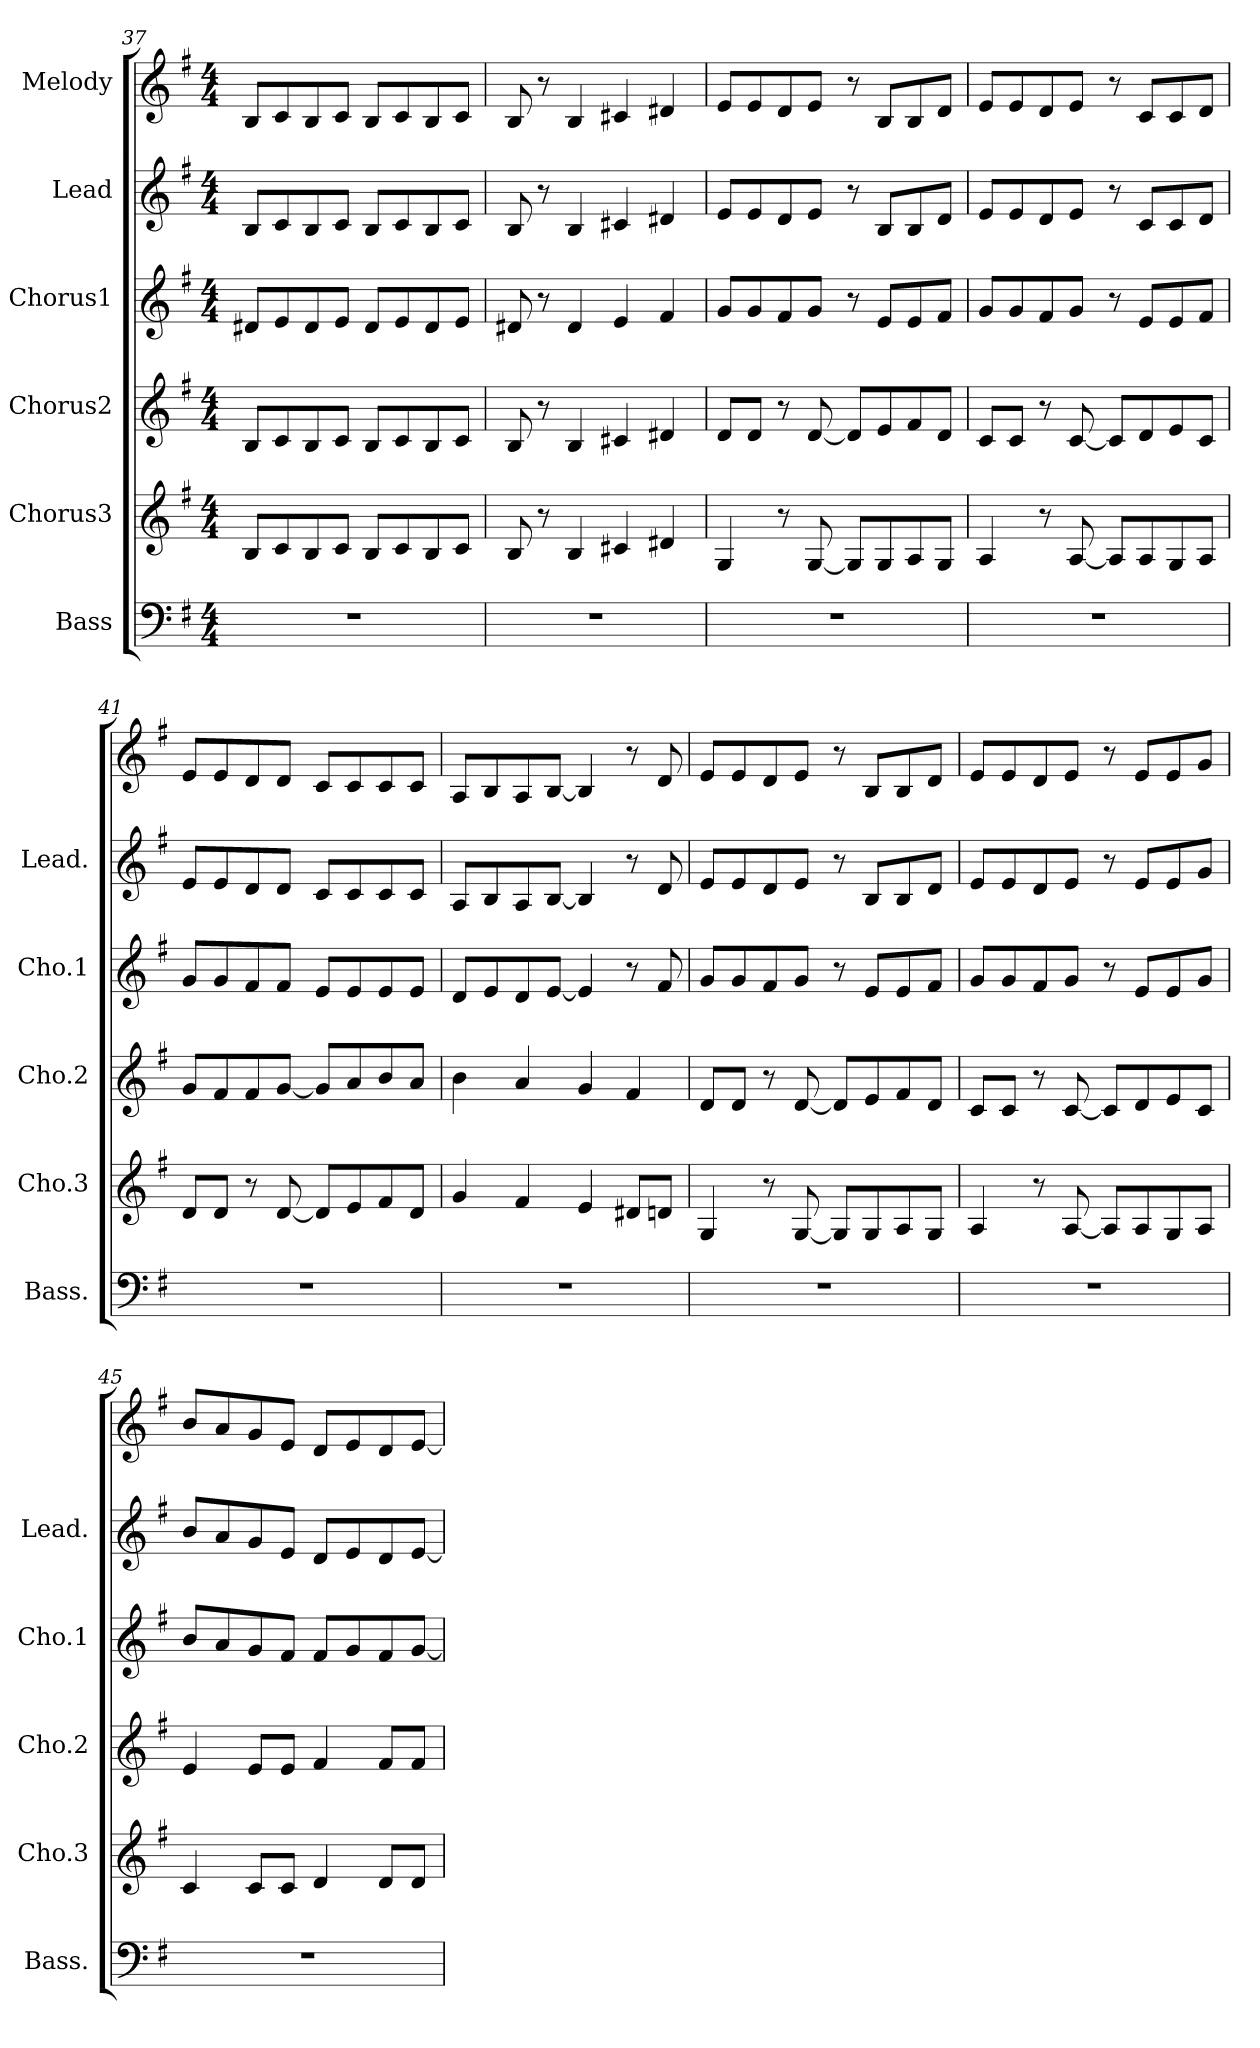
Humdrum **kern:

**kern	**kern	**kern	**kern	**kern	**kern
*part6	*part5	*part4	*part3	*part2	*part1
*staff6	*staff5	*staff4	*staff3	*staff2	*staff1
*I"Bass	*I"Chorus3	*I"Chorus2	*I"Chorus1	*I"Lead	*I"Melody
*I'Bass.	*I'Cho.3	*I'Cho.2	*I'Cho.1	*I'Lead.	*
*clefF4	*clefG2	*clefG2	*clefG2	*clefG2	*clefG2
*k[f#]	*k[f#]	*k[f#]	*k[f#]	*k[f#]	*k[f#]
*M4/4	*M4/4	*M4/4	*M4/4	*M4/4	*M4/4
=37	=37	=37	=37	=37	=37
1r	8BL	8BL	8d#XL	8BL	8BL
.	8c	8c	8e	8c	8c
.	8B	8B	8d#	8B	8B
.	8cJ	8cJ	8eJ	8cJ	8cJ
.	8BL	8BL	8d#L	8BL	8BL
.	8c	8c	8e	8c	8c
.	8B	8B	8d#	8B	8B
.	8cJ	8cJ	8eJ	8cJ	8cJ
=38	=38	=38	=38	=38	=38
1r	8B	8B	8d#X	8B	8B
.	8r	8r	8r	8r	8r
.	4B	4B	4d#	4B	4B
.	4c#X	4c#X	4e	4c#X	4c#X
.	4d#X	4d#X	4f#	4d#X	4d#X
=39	=39	=39	=39	=39	=39
1r	4G	8dL	8gL	8eL	8eL
.	.	8dJ	8g	8e	8e
.	8r	8r	8f#	8d	8d
.	[8G	[8d	8gJ	8eJ	8eJ
.	8GL]	8dL]	8r	8r	8r
.	8G	8e	8eL	8BL	8BL
.	8A	8f#	8e	8B	8B
.	8GJ	8dJ	8f#J	8dJ	8dJ
=40	=40	=40	=40	=40	=40
1r	4A	8cL	8gL	8eL	8eL
.	.	8cJ	8g	8e	8e
.	8r	8r	8f#	8d	8d
.	[8A	[8c	8gJ	8eJ	8eJ
.	8AL]	8cL]	8r	8r	8r
.	8A	8d	8eL	8cL	8cL
.	8G	8e	8e	8c	8c
.	8AJ	8cJ	8f#J	8dJ	8dJ
=41	=41	=41	=41	=41	=41
1r	8dL	8gL	8gL	8eL	8eL
.	8dJ	8f#	8g	8e	8e
.	8r	8f#	8f#	8d	8d
.	[8d	[8gJ	8f#J	8dJ	8dJ
.	8dL]	8gL]	8eL	8cL	8cL
.	8e	8a	8e	8c	8c
.	8f#	8b	8e	8c	8c
.	8dJ	8aJ	8eJ	8cJ	8cJ
=42	=42	=42	=42	=42	=42
1r	4g	4b	8dL	8AL	8AL
.	.	.	8e	8B	8B
.	4f#	4a	8d	8A	8A
.	.	.	[8eJ	[8BJ	[8BJ
.	4e	4g	4e]	4B]	4B]
.	8d#XL	4f#	8r	8r	8r
.	8dnJ	.	8f#	8d	8d
=43	=43	=43	=43	=43	=43
1r	4G	8dL	8gL	8eL	8eL
.	.	8dJ	8g	8e	8e
.	8r	8r	8f#	8d	8d
.	[8G	[8d	8gJ	8eJ	8eJ
.	8GL]	8dL]	8r	8r	8r
.	8G	8e	8eL	8BL	8BL
.	8A	8f#	8e	8B	8B
.	8GJ	8dJ	8f#J	8dJ	8dJ
=44	=44	=44	=44	=44	=44
1r	4A	8cL	8gL	8eL	8eL
.	.	8cJ	8g	8e	8e
.	8r	8r	8f#	8d	8d
.	[8A	[8c	8gJ	8eJ	8eJ
.	8AL]	8cL]	8r	8r	8r
.	8A	8d	8eL	8eL	8eL
.	8G	8e	8e	8e	8e
.	8AJ	8cJ	8gJ	8gJ	8gJ
=45	=45	=45	=45	=45	=45
1r	4c	4e	8bL	8bL	8bL
.	.	.	8a	8a	8a
.	8cL	8eL	8g	8g	8g
.	8cJ	8eJ	8f#J	8eJ	8eJ
.	4d	4f#	8f#L	8dL	8dL
.	.	.	8g	8e	8e
.	8dL	8f#L	8f#	8d	8d
.	8dJ	8f#J	[8gJ	[8eJ	[8eJ
=	=	=	=	=	=
*-	*-	*-	*-	*-	*-
